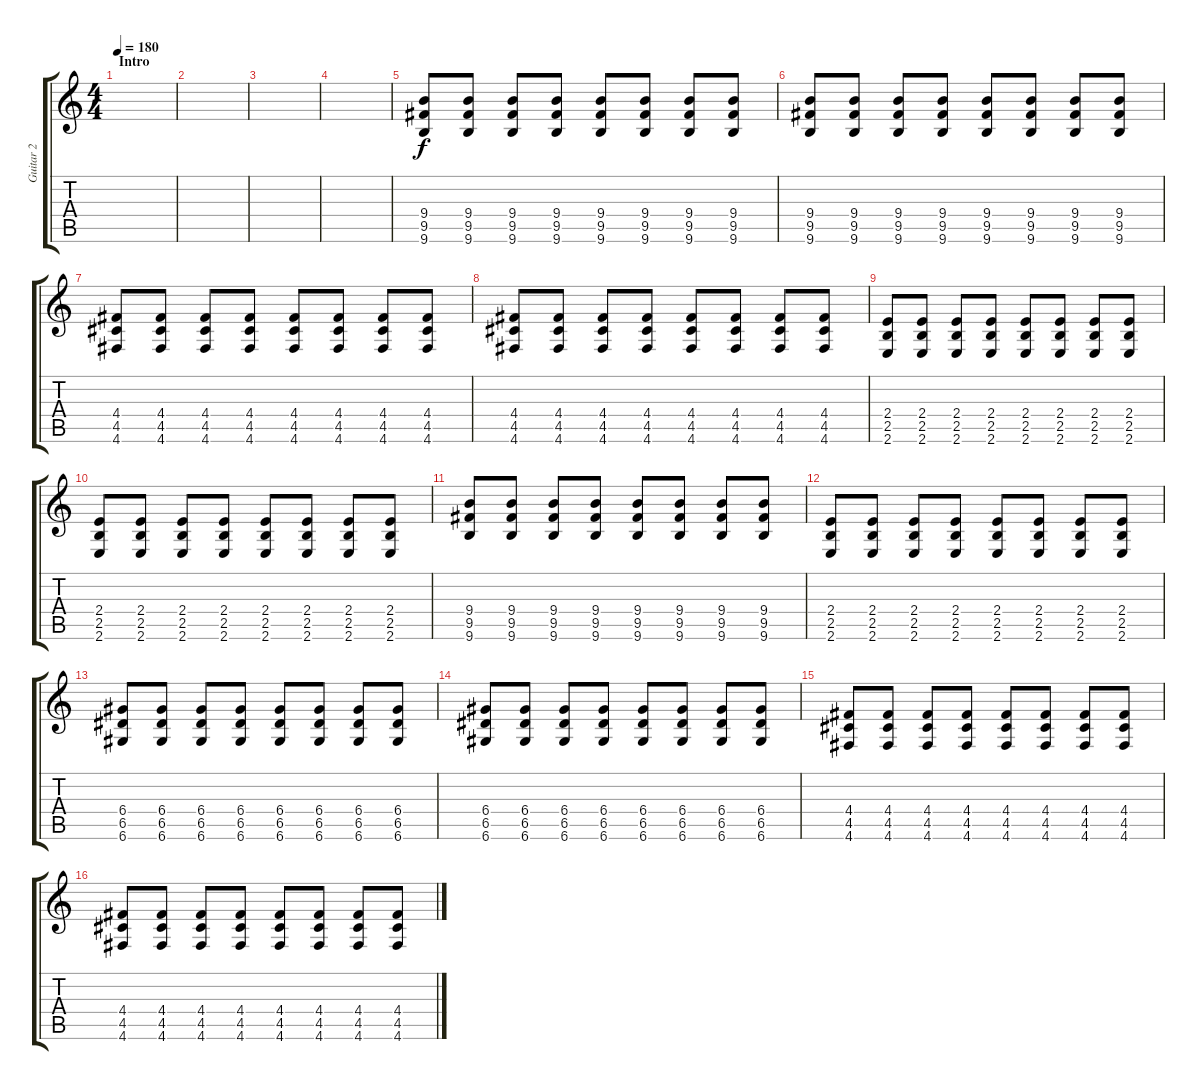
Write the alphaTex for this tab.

\track ("Guitar 2" "Guitar 2") {instrument overdrivenguitar}
\staff {score tabs}
\tuning (E4 B3 G3 D3 A2 D2) {hide}
\ts (4 4)
\section ("" "Intro")
\tempo 180
\clef g2
\ks c
|
|
|
|
(9.4 9.5 9.6).8 (9.4 9.5 9.6).8 (9.4 9.5 9.6).8 (9.4 9.5 9.6).8 (9.4 9.5 9.6).8 (9.4 9.5 9.6).8 (9.4 9.5 9.6).8 (9.4 9.5 9.6).8 |
(9.4 9.5 9.6).8 (9.4 9.5 9.6).8 (9.4 9.5 9.6).8 (9.4 9.5 9.6).8 (9.4 9.5 9.6).8 (9.4 9.5 9.6).8 (9.4 9.5 9.6).8 (9.4 9.5 9.6).8 |
(4.4 4.5 4.6).8 (4.4 4.5 4.6).8 (4.4 4.5 4.6).8 (4.4 4.5 4.6).8 (4.4 4.5 4.6).8 (4.4 4.5 4.6).8 (4.4 4.5 4.6).8 (4.4 4.5 4.6).8 |
(4.4 4.5 4.6).8 (4.4 4.5 4.6).8 (4.4 4.5 4.6).8 (4.4 4.5 4.6).8 (4.4 4.5 4.6).8 (4.4 4.5 4.6).8 (4.4 4.5 4.6).8 (4.4 4.5 4.6).8 |
(2.4 2.5 2.6).8 (2.4 2.5 2.6).8 (2.4 2.5 2.6).8 (2.4 2.5 2.6).8 (2.4 2.5 2.6).8 (2.4 2.5 2.6).8 (2.4 2.5 2.6).8 (2.4 2.5 2.6).8 |
(2.4 2.5 2.6).8 (2.4 2.5 2.6).8 (2.4 2.5 2.6).8 (2.4 2.5 2.6).8 (2.4 2.5 2.6).8 (2.4 2.5 2.6).8 (2.4 2.5 2.6).8 (2.4 2.5 2.6).8 |
(9.4 9.5 9.6).8 (9.4 9.5 9.6).8 (9.4 9.5 9.6).8 (9.4 9.5 9.6).8 (9.4 9.5 9.6).8 (9.4 9.5 9.6).8 (9.4 9.5 9.6).8 (9.4 9.5 9.6).8 |
(2.4 2.5 2.6).8 (2.4 2.5 2.6).8 (2.4 2.5 2.6).8 (2.4 2.5 2.6).8 (2.4 2.5 2.6).8 (2.4 2.5 2.6).8 (2.4 2.5 2.6).8 (2.4 2.5 2.6).8 |
(6.4 6.5 6.6).8 (6.4 6.5 6.6).8 (6.4 6.5 6.6).8 (6.4 6.5 6.6).8 (6.4 6.5 6.6).8 (6.4 6.5 6.6).8 (6.4 6.5 6.6).8 (6.4 6.5 6.6).8 |
(6.4 6.5 6.6).8 (6.4 6.5 6.6).8 (6.4 6.5 6.6).8 (6.4 6.5 6.6).8 (6.4 6.5 6.6).8 (6.4 6.5 6.6).8 (6.4 6.5 6.6).8 (6.4 6.5 6.6).8 |
(4.4 4.5 4.6).8 (4.4 4.5 4.6).8 (4.4 4.5 4.6).8 (4.4 4.5 4.6).8 (4.4 4.5 4.6).8 (4.4 4.5 4.6).8 (4.4 4.5 4.6).8 (4.4 4.5 4.6).8 |
(4.4 4.5 4.6).8 (4.4 4.5 4.6).8 (4.4 4.5 4.6).8 (4.4 4.5 4.6).8 (4.4 4.5 4.6).8 (4.4 4.5 4.6).8 (4.4 4.5 4.6).8 (4.4 4.5 4.6).8
